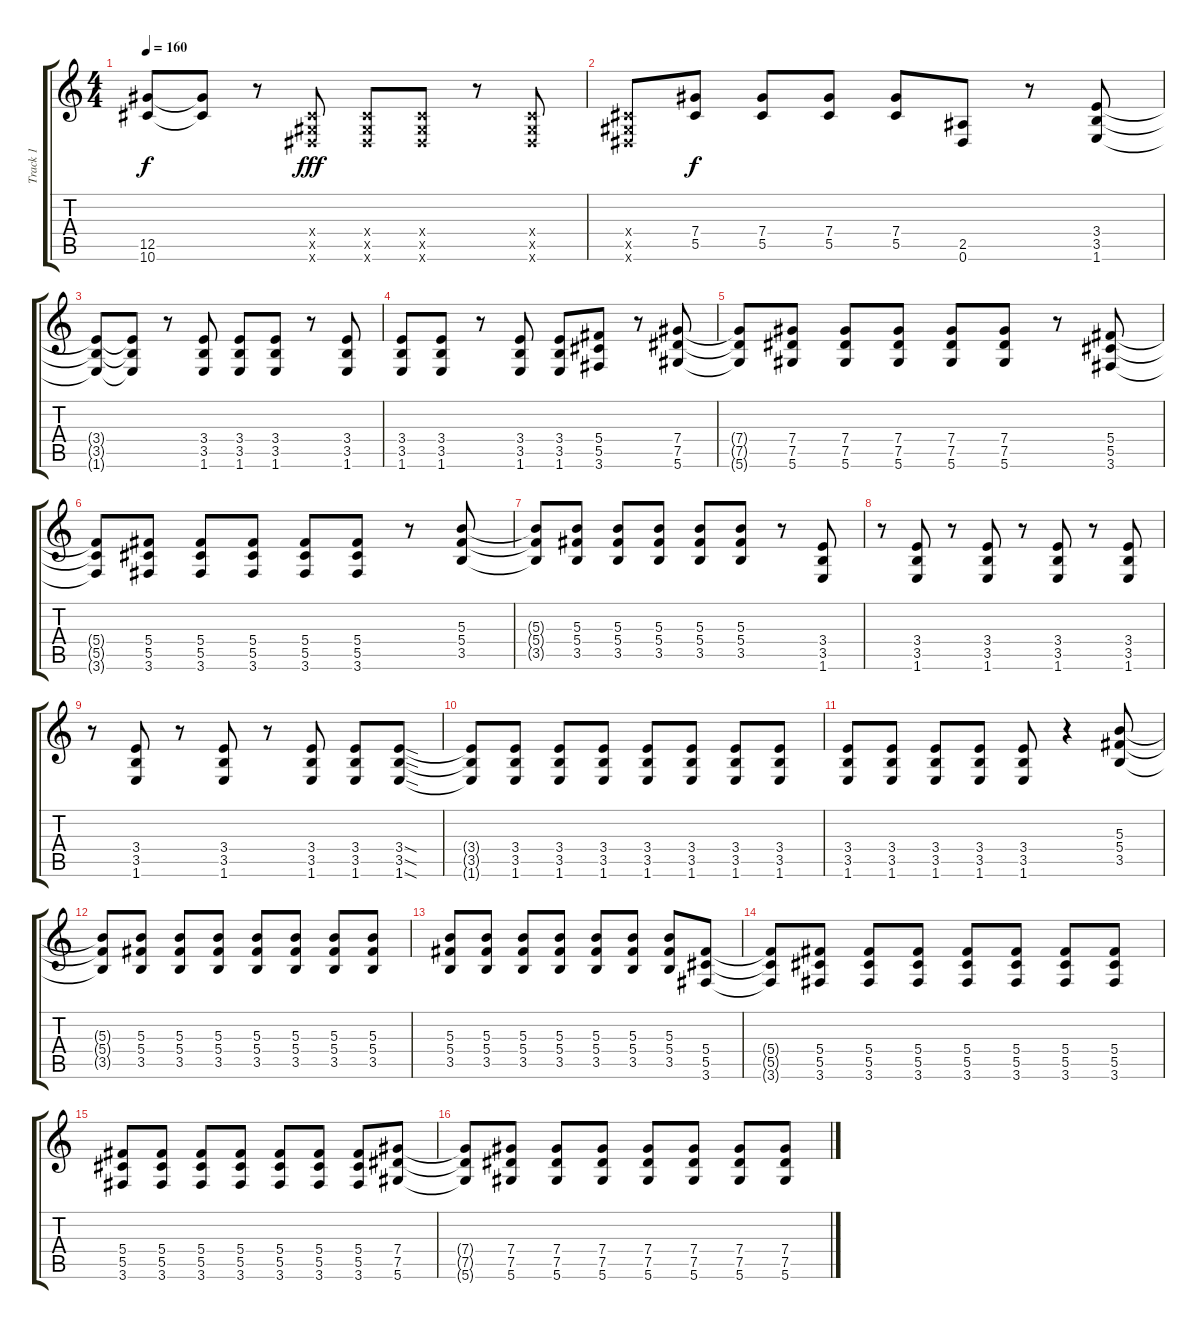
\track ("Track 1" "Track 1") {instrument overdrivenguitar}
\staff {score tabs}
\tuning (Eb4 Bb3 Gb3 Db3 Ab2 Eb2) {hide}
\ts (4 4)
\tempo 160
\clef g2
\ks c
(12.5{t} 10.6{t}).8{dy f} (12.5{t} 10.6{t}).8 r.8 (0.4{x} 0.5{x} 0.6{x}).8{dy fff} (0.4{x} 0.5{x} 0.6{x}).8 (0.4{x} 0.5{x} 0.6{x}).8 r.8 (0.4{x} 0.5{x} 0.6{x}).8 |
(0.4{x} 0.5{x} 0.6{x}).8 (7.4 5.5).8{dy f} (7.4 5.5).8 (7.4 5.5).8 (7.4 5.5).8 (2.5 0.6).8 r.8 (3.4 3.5 1.6).8 |
(3.4{t} 3.5{t} 1.6{t}).8 (3.4{t} 3.5{t} 1.6{t}).8 r.8 (3.4 3.5 1.6).8 (3.4 3.5 1.6).8 (3.4 3.5 1.6).8 r.8 (3.4 3.5 1.6).8 |
(3.4 3.5 1.6).8 (3.4 3.5 1.6).8 r.8 (3.4 3.5 1.6).8 (3.4 3.5 1.6).8 (5.4 5.5 3.6).8 r.8 (7.4 7.5 5.6).8 |
(7.4{t} 7.5{t} 5.6{t}).8 (7.4 7.5 5.6).8 (7.4 7.5 5.6).8 (7.4 7.5 5.6).8 (7.4 7.5 5.6).8 (7.4 7.5 5.6).8 r.8 (5.4 5.5 3.6).8 |
(5.4{t} 5.5{t} 3.6{t}).8 (5.4 5.5 3.6).8 (5.4 5.5 3.6).8 (5.4 5.5 3.6).8 (5.4 5.5 3.6).8 (5.4 5.5 3.6).8 r.8 (5.3 5.4 3.5).8 |
(5.3{t} 5.4{t} 3.5{t}).8 (5.3 5.4 3.5).8 (5.3 5.4 3.5).8 (5.3 5.4 3.5).8 (5.3 5.4 3.5).8 (5.3 5.4 3.5).8 r.8 (3.4 3.5 1.6).8 |
r.8 (3.4 3.5 1.6).8 r.8 (3.4 3.5 1.6).8 r.8 (3.4 3.5 1.6).8 r.8 (3.4 3.5 1.6).8 |
r.8 (3.4 3.5 1.6).8 r.8 (3.4 3.5 1.6).8 r.8 (3.4 3.5 1.6).8 (3.4 3.5 1.6).8 (3.4{sod} 3.5{sod} 1.6{sod}).8 |
(3.4{t} 3.5{t} 1.6{t}).8 (3.4 3.5 1.6).8 (3.4 3.5 1.6).8 (3.4 3.5 1.6).8 (3.4 3.5 1.6).8 (3.4 3.5 1.6).8 (3.4 3.5 1.6).8 (3.4 3.5 1.6).8 |
(3.4 3.5 1.6).8 (3.4 3.5 1.6).8 (3.4 3.5 1.6).8 (3.4 3.5 1.6).8 (3.4 3.5 1.6).8 r.4 (5.3 5.4 3.5).8 |
(5.3{t} 5.4{t} 3.5{t}).8 (5.3 5.4 3.5).8 (5.3 5.4 3.5).8 (5.3 5.4 3.5).8 (5.3 5.4 3.5).8 (5.3 5.4 3.5).8 (5.3 5.4 3.5).8 (5.3 5.4 3.5).8 |
(5.3 5.4 3.5).8 (5.3 5.4 3.5).8 (5.3 5.4 3.5).8 (5.3 5.4 3.5).8 (5.3 5.4 3.5).8 (5.3 5.4 3.5).8 (5.3 5.4 3.5).8 (5.4 5.5 3.6).8 |
(5.4{t} 5.5{t} 3.6{t}).8 (5.4 5.5 3.6).8 (5.4 5.5 3.6).8 (5.4 5.5 3.6).8 (5.4 5.5 3.6).8 (5.4 5.5 3.6).8 (5.4 5.5 3.6).8 (5.4 5.5 3.6).8 |
(5.4 5.5 3.6).8 (5.4 5.5 3.6).8 (5.4 5.5 3.6).8 (5.4 5.5 3.6).8 (5.4 5.5 3.6).8 (5.4 5.5 3.6).8 (5.4 5.5 3.6).8 (7.4 7.5 5.6).8 |
(7.4{t} 7.5{t} 5.6{t}).8 (7.4 7.5 5.6).8 (7.4 7.5 5.6).8 (7.4 7.5 5.6).8 (7.4 7.5 5.6).8 (7.4 7.5 5.6).8 (7.4 7.5 5.6).8 (7.4 7.5 5.6).8
